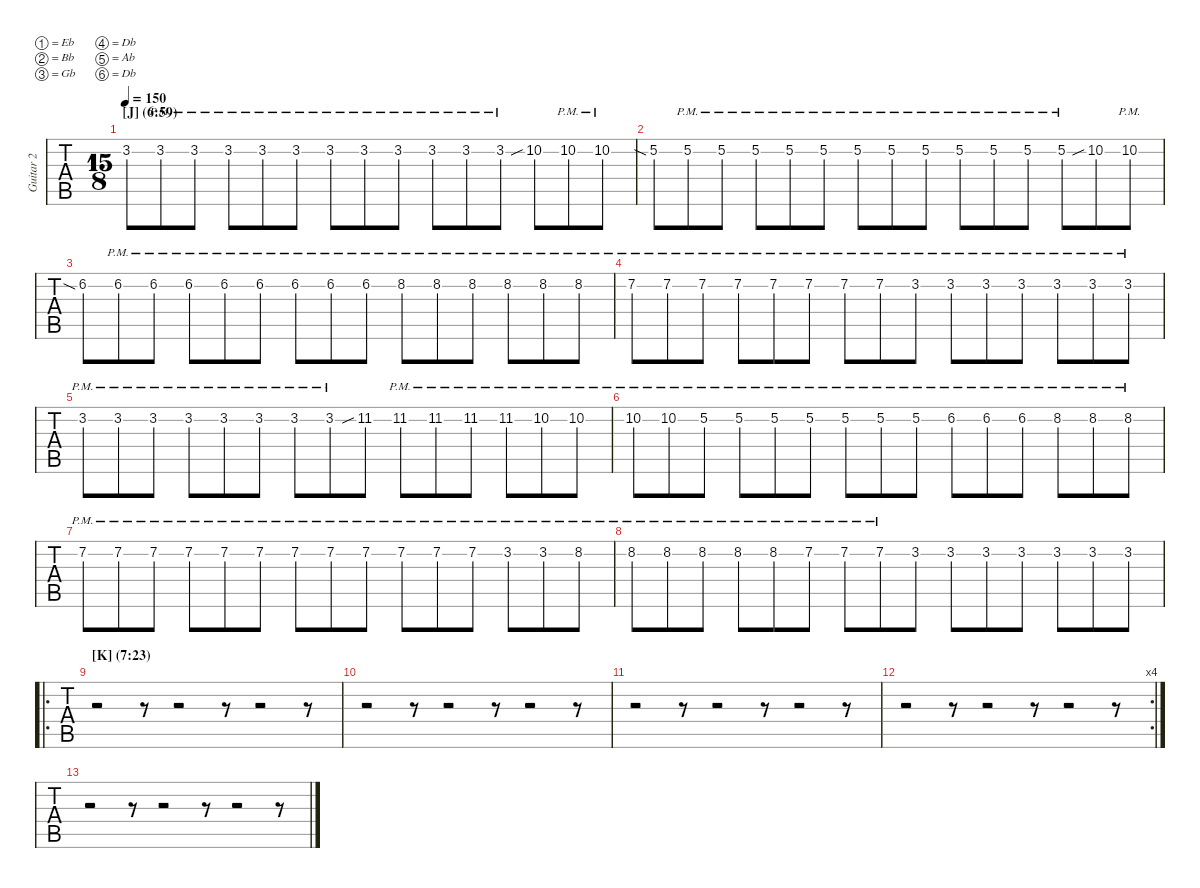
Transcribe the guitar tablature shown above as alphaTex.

\defaultSystemsLayout 2
\hideDynamics
\bracketExtendMode nobrackets
\multiTrackTrackNamePolicy allsystems
\firstSystemTrackNameMode fullname
\otherSystemsTrackNameMode fullname
\otherSystemsTrackNameOrientation horizontal
\track ("Guitar 2" "Guitar 2") {instrument overdrivenguitar}
\staff {tabs}
\tuning (Eb4 Bb3 Gb3 Db3 Ab2 Db2)
\ts (15 8)
\section ("J" "(6:59)")
\scale
1.02117
\tempo 150
\accidentals auto
\clef g2
\ottava regular
\simile none
\ks aminor
3.2{acc x}.8{dy pp} 3.2{pm acc x}.8 3.2{pm acc x}.8 3.2{pm acc x}.8 3.2{pm acc x}.8 3.2{pm acc x}.8 3.2{pm acc x}.8 3.2{pm acc x}.8 3.2{pm acc x}.8 3.2{pm acc x}.8 3.2{pm acc x}.8 3.2{pm acc x}.8 10.2{sib acc x}.8 10.2{pm acc x}.8 10.2{pm acc x}.8 |
\scale
0.978829 5.2{sia acc x}.8 5.2{pm acc x}.8 5.2{pm acc x}.8 5.2{pm acc x}.8 5.2{pm acc x}.8 5.2{pm acc x}.8 5.2{pm acc x}.8 5.2{pm acc x}.8 5.2{pm acc x}.8 5.2{pm acc x}.8 5.2{pm acc x}.8 5.2{pm acc x}.8 5.2{pm acc x}.8 10.2{sib acc x}.8 10.2{pm acc x}.8 |
\scale
1.02117 6.2{sia acc #}.8 6.2{pm acc #}.8 6.2{pm acc #}.8 6.2{pm acc #}.8 6.2{pm acc #}.8 6.2{pm acc #}.8 6.2{pm acc #}.8 6.2{pm acc #}.8 6.2{pm acc #}.8 8.2{pm acc x}.8 8.2{pm acc x}.8 8.2{pm acc x}.8 8.2{pm acc x}.8 8.2{pm acc x}.8 8.2{pm acc x}.8 |
\scale
0.97883 7.2{pm acc #}.8 7.2{pm acc #}.8 7.2{pm acc #}.8 7.2{pm acc #}.8 7.2{pm acc #}.8 7.2{pm acc #}.8 7.2{pm acc #}.8 7.2{pm acc #}.8 3.2{pm acc x}.8 3.2{pm acc x}.8 3.2{pm acc x}.8 3.2{pm acc x}.8 3.2{pm acc x}.8 3.2{pm acc x}.8 3.2{pm acc x}.8 |
\scale
1.02384 3.2{pm acc x}.8 3.2{pm acc x}.8 3.2{pm acc x}.8 3.2{pm acc x}.8 3.2{pm acc x}.8 3.2{pm acc x}.8 3.2{pm acc x}.8 3.2{pm acc x}.8 11.2{sib acc #}.8 11.2{pm acc #}.8 11.2{pm acc #}.8 11.2{pm acc #}.8 11.2{pm acc #}.8 10.2{pm acc x}.8 10.2{pm acc x}.8 |
\scale
0.976163 10.2{pm acc x}.8 10.2{pm acc x}.8 5.2{pm acc x}.8 5.2{pm acc x}.8 5.2{pm acc x}.8 5.2{pm acc x}.8 5.2{pm acc x}.8 5.2{pm acc x}.8 5.2{pm acc x}.8 6.2{pm acc #}.8 6.2{pm acc #}.8 6.2{pm acc #}.8 8.2{pm acc x}.8 8.2{pm acc x}.8 8.2{pm acc x}.8 |
\scale
1.02267 7.2{pm acc #}.8 7.2{pm acc #}.8 7.2{pm acc #}.8 7.2{pm acc #}.8 7.2{pm acc #}.8 7.2{pm acc #}.8 7.2{pm acc #}.8 7.2{pm acc #}.8 7.2{pm acc #}.8 7.2{pm acc #}.8 7.2{pm acc #}.8 7.2{pm acc #}.8 3.2{pm acc x}.8 3.2{pm acc x}.8 8.2{pm acc x}.8 |
\scale
0.977332 8.2{pm acc x}.8 8.2{pm acc x}.8 8.2{pm acc x}.8 8.2{pm acc x}.8 8.2{pm acc x}.8 7.2{pm acc #}.8 7.2{pm acc #}.8 7.2{pm acc #}.8 3.2{acc x}.8 3.2{acc x}.8 3.2{acc x}.8 3.2{acc x}.8 3.2{acc x}.8 3.2{acc x}.8 3.2{acc x}.8 |
\ro
\section ("K" "(7:23)")
\scale
1.02108 r.2 r.8 r.2 r.8 r.2 r.8 |
\scale
0.978923 r.2 r.8 r.2 r.8 r.2 r.8 |
\scale
1.02368 r.2 r.8 r.2 r.8 r.2 r.8 |
\rc 4
\scale
0.976323 r.2 r.8 r.2 r.8 r.2 r.8 |
\scale
0.97793 r.2 r.8 r.2 r.8 r.2 r.8
